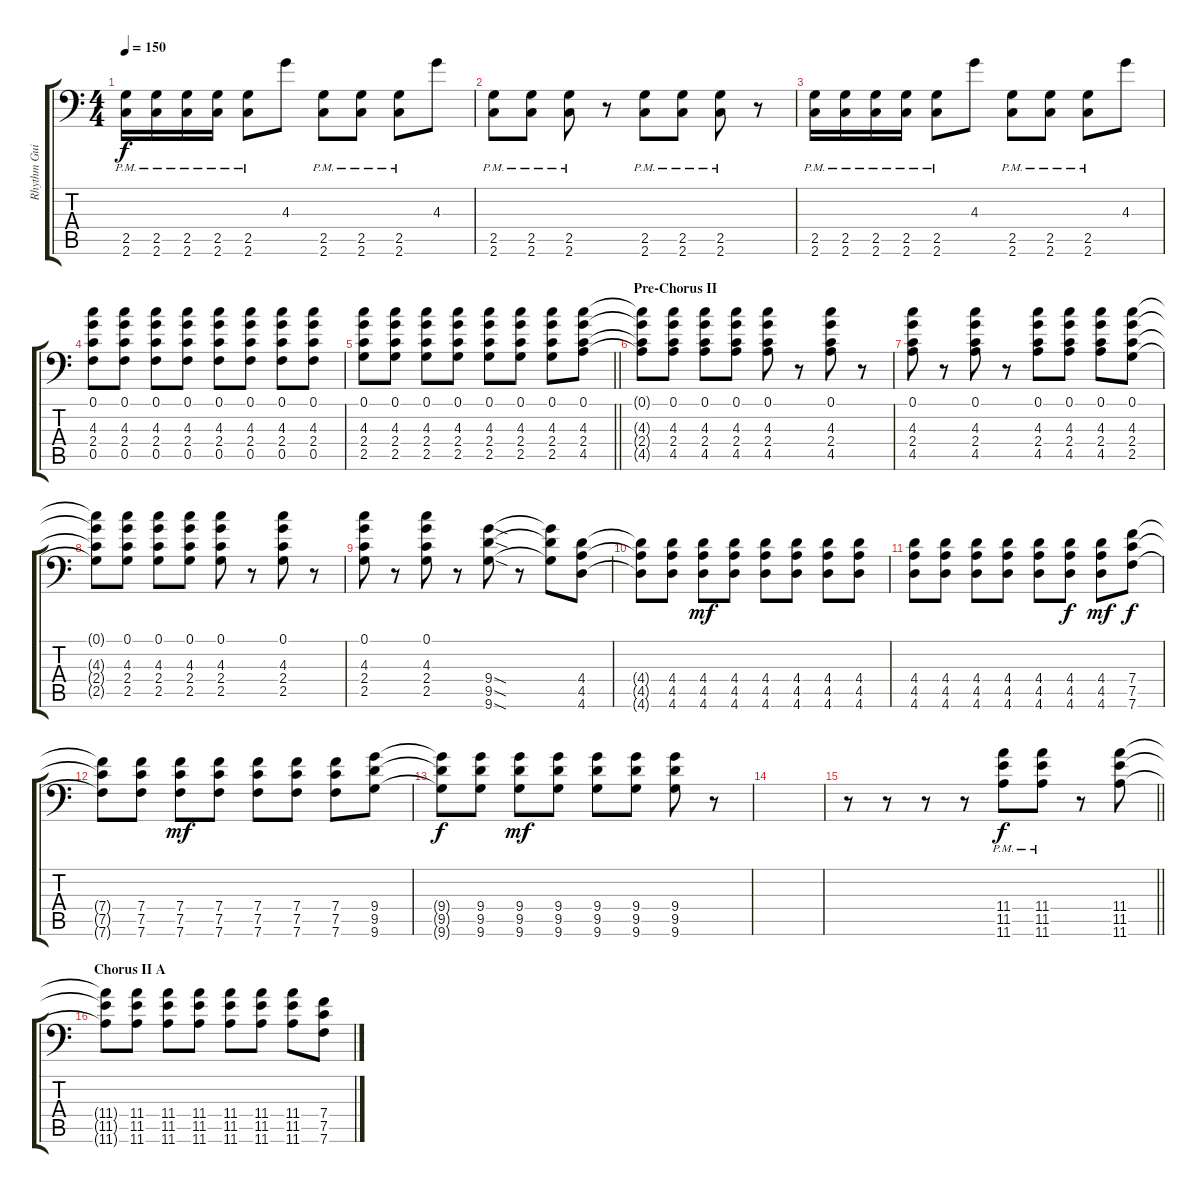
\track ("Rhythm Guitar" "Rhythm Gui") {instrument overdrivenguitar}
\staff {score tabs}
\tuning (C4 G3 Eb3 Bb2 F2 Bb1) {hide}
\ts (4 4)
\tempo 150
\clef f4
\ks c
(2.5{pm} 2.6{pm}).16{dy f} (2.5{pm} 2.6{pm}).16 (2.5{pm} 2.6{pm}).16 (2.5{pm} 2.6{pm}).16 (2.5{pm} 2.6{pm}).8 4.3.8 (2.5{pm} 2.6{pm}).8 (2.5{pm} 2.6{pm}).8 (2.5{pm} 2.6{pm}).8 4.3.8 |
(2.5{pm} 2.6{pm}).8 (2.5{pm} 2.6{pm}).8 (2.5{pm} 2.6{pm}).8 r.8 (2.5{pm} 2.6{pm}).8 (2.5{pm} 2.6{pm}).8 (2.5{pm} 2.6{pm}).8 r.8 |
(2.5{pm} 2.6{pm}).16 (2.5{pm} 2.6{pm}).16 (2.5{pm} 2.6{pm}).16 (2.5{pm} 2.6{pm}).16 (2.5{pm} 2.6{pm}).8 4.3.8 (2.5{pm} 2.6{pm}).8 (2.5{pm} 2.6{pm}).8 (2.5{pm} 2.6{pm}).8 4.3.8 |
(0.1 4.3 2.4 0.5).8 (0.1 4.3 2.4 0.5).8 (0.1 4.3 2.4 0.5).8 (0.1 4.3 2.4 0.5).8 (0.1 4.3 2.4 0.5).8 (0.1 4.3 2.4 0.5).8 (0.1 4.3 2.4 0.5).8 (0.1 4.3 2.4 0.5).8 |
\barLineRight lightlight
(0.1 4.3 2.4 2.5).8 (0.1 4.3 2.4 2.5).8 (0.1 4.3 2.4 2.5).8 (0.1 4.3 2.4 2.5).8 (0.1 4.3 2.4 2.5).8 (0.1 4.3 2.4 2.5).8 (0.1 4.3 2.4 2.5).8 (0.1 4.3 2.4 4.5).8 |
\section ("" "Pre-Chorus II")
(0.1{t} 4.3{t} 2.4{t} 4.5{t}).8 (0.1 4.3 2.4 4.5).8 (0.1 4.3 2.4 4.5).8 (0.1 4.3 2.4 4.5).8 (0.1 4.3 2.4 4.5).8 r.8 (0.1 4.3 2.4 4.5).8 r.8 |
(0.1 4.3 2.4 4.5).8 r.8 (0.1 4.3 2.4 4.5).8 r.8 (0.1 4.3 2.4 4.5).8 (0.1 4.3 2.4 4.5).8 (0.1 4.3 2.4 4.5).8 (0.1 4.3 2.4 2.5).8 |
(0.1{t} 4.3{t} 2.4{t} 2.5{t}).8 (0.1 4.3 2.4 2.5).8 (0.1 4.3 2.4 2.5).8 (0.1 4.3 2.4 2.5).8 (0.1 4.3 2.4 2.5).8 r.8 (0.1 4.3 2.4 2.5).8 r.8 |
(0.1 4.3 2.4 2.5).8 r.8 (0.1 4.3 2.4 2.5).8 r.8 (9.4{sod} 9.5{sod} 9.6{sod}).8 r.8 (9.4{t} 9.5{t} 9.6{t}).8 (4.4 4.5 4.6).8{balance 8} |
(4.4{t} 4.5{t} 4.6{t}).8 (4.4 4.5 4.6).8 (4.4 4.5 4.6).8{dy mf} (4.4 4.5 4.6).8 (4.4 4.5 4.6).8 (4.4 4.5 4.6).8 (4.4 4.5 4.6).8 (4.4 4.5 4.6).8 |
(4.4 4.5 4.6).8 (4.4 4.5 4.6).8 (4.4 4.5 4.6).8 (4.4 4.5 4.6).8 (4.4 4.5 4.6).8 (4.4 4.5 4.6).8{dy f} (4.4 4.5 4.6).8{dy mf} (7.4 7.5 7.6).8{dy f} |
(7.4{t} 7.5{t} 7.6{t}).8 (7.4 7.5 7.6).8 (7.4 7.5 7.6).8{dy mf} (7.4 7.5 7.6).8 (7.4 7.5 7.6).8 (7.4 7.5 7.6).8 (7.4 7.5 7.6).8 (9.4 9.5 9.6).8 |
(9.4{t} 9.5{t} 9.6{t}).8{dy f} (9.4 9.5 9.6).8 (9.4 9.5 9.6).8{dy mf} (9.4 9.5 9.6).8 (9.4 9.5 9.6).8 (9.4 9.5 9.6).8 (9.4 9.5 9.6).8 r.8 |
|
\barLineRight lightlight
r.8 r.8 r.8 r.8 (11.4{pm} 11.5{pm} 11.6{pm}).8{dy f} (11.4{pm} 11.5{pm} 11.6{pm}).8 r.8 (11.4 11.5 11.6).8 |
\section ("" "Chorus II A")
(11.4{t} 11.5{t} 11.6{t}).8 (11.4 11.5 11.6).8 (11.4 11.5 11.6).8 (11.4 11.5 11.6).8 (11.4 11.5 11.6).8 (11.4 11.5 11.6).8 (11.4 11.5 11.6).8 (7.4 7.5 7.6).8
